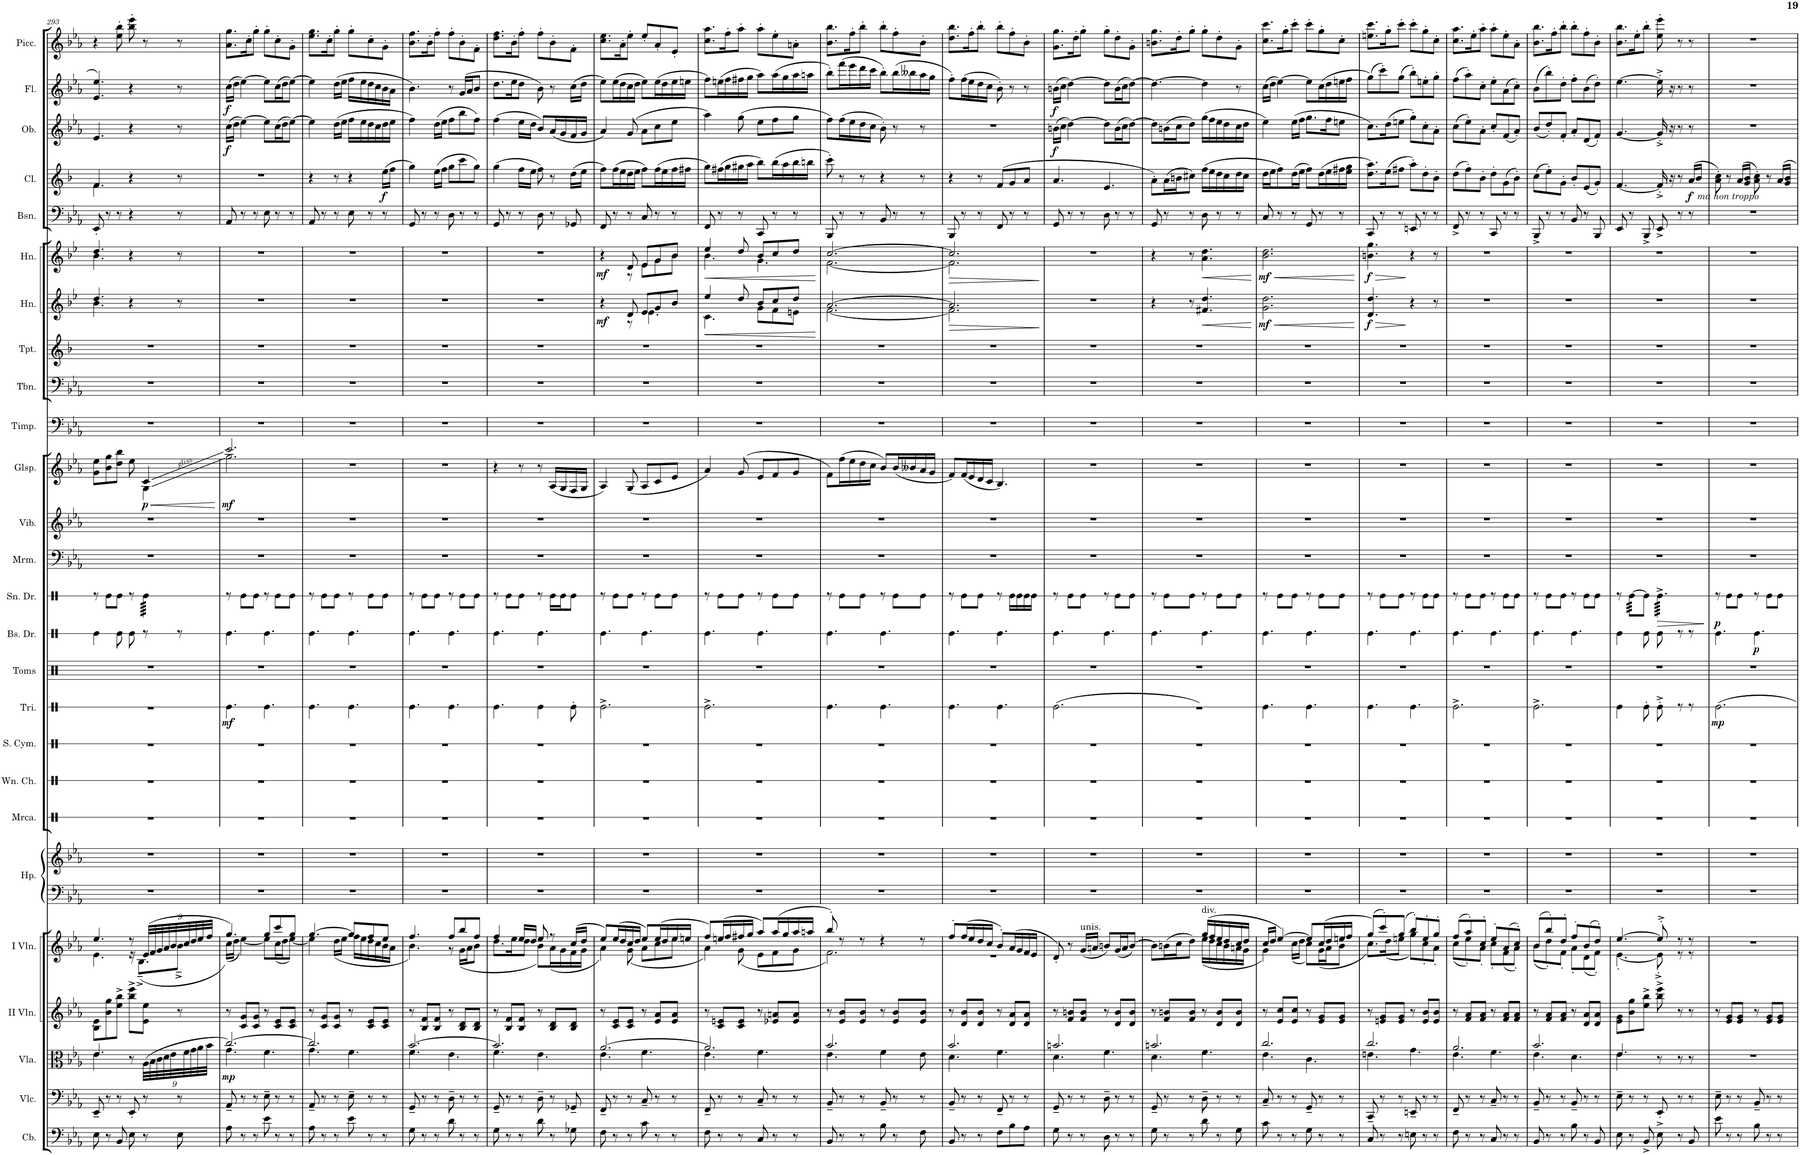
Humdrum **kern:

**kern	**kern	**kern	**dynam	**kern	**kern	**kern	**kern	**kern	**kern	**kern	**kern	**dynam	**kern	**kern	**dynam	**kern	**dynam	**kern	**kern	**kern	**dynam	**kern	**kern	**kern	**kern	**dynam	**kern	**dynam	**kern	**kern	**dynam	**kern	**dynam	**kern	**dynam	**kern
*part26	*part25	*part24	*part24	*part23	*part22	*part21	*part21	*part20	*part19	*part18	*part17	*part17	*part16	*part15	*part15	*part14	*part14	*part13	*part12	*part11	*part11	*part10	*part9	*part8	*part7	*part7	*part6	*part6	*part5	*part4	*part4	*part3	*part3	*part2	*part2	*part1
*staff27	*staff26	*staff25	*staff25	*staff24	*staff23	*staff22	*staff21	*staff20	*staff19	*staff18	*staff17	*staff17	*staff16	*staff15	*staff15	*staff14	*staff14	*staff13	*staff12	*staff11	*staff11	*staff10	*staff9	*staff8	*staff7	*staff7	*staff6	*staff6	*staff5	*staff4	*staff4	*staff3	*staff3	*staff2	*staff2	*staff1
*I"Contrabasses	*I"Violoncellos	*I"Violas	*	*I"Second Violins	*I"First Violins	*I"Harp	*	*I"Maracas	*I"Wind Chimes	*I"Suspended Cymbal	*I"Triangle	*	*I"Concert Toms	*I"Bass Drum	*	*I"Snare Drum	*	*I"Marimba	*I"Vibraphone	*I"Glockenspiel	*	*I"Timpani	*I"Trombone 1, 2	*I"Trumpet 1, 2	*I"Horn 3, 4	*	*I"Horn 1, 2	*	*I"Bassoon 1, 2	*I"Clarinet 1, 2	*	*I"Oboe 1, 2	*	*I"Flute 1, 2	*	*I"Piccolo 1, 2
*I'Cb.	*I'Vlc.	*I'Vla.	*	*	*	*I'Hp.	*	*I'Mrca.	*I'Wn. Ch.	*I'S. Cym.	*I'Tri.	*	*I'Toms	*I'Bs. Dr.	*	*I'Sn. Dr.	*	*I'Mrm.	*I'Vib.	*I'Glsp.	*	*I'Timp.	*I'Tbn.	*I'Tpt.	*I'Hn.	*	*I'Hn.	*	*I'Bsn.	*I'Cl.	*	*I'Ob.	*	*I'Fl.	*	*I'Picc.
!!LO:PB:g=z
*clefF4	*clefF4	*clefC3	*	*clefG2	*clefG2	*clefF4	*clefG2	*clefX	*clefX	*clefX	*clefX	*	*clefX	*clefX	*	*clefX	*	*clefF4	*clefG2	*clefG2	*	*clefF4	*clefF4	*clefG2	*clefG2	*	*clefG2	*	*clefF4	*clefG2	*	*clefG2	*	*clefG2	*	*clefG2
*Trd7c12	*	*	*	*	*	*	*	*	*	*	*	*	*	*	*	*	*	*	*	*Trd-14c-24	*	*	*	*Trd1c2	*Trd4c7	*	*Trd4c7	*	*	*Trd1c2	*	*	*	*	*	*Trd-7c-12
*k[b-e-a-]	*k[b-e-a-]	*k[b-e-a-]	*	*k[b-e-a-]	*k[b-e-a-]	*k[b-e-a-]	*k[b-e-a-]	*k[]	*k[]	*k[]	*k[]	*	*k[]	*k[]	*	*k[]	*	*k[b-e-a-]	*k[b-e-a-]	*k[b-e-a-]	*	*k[b-e-a-]	*k[b-e-a-]	*k[b-]	*k[b-e-]	*	*k[b-e-]	*	*k[b-e-a-]	*k[b-]	*	*k[b-e-a-]	*	*k[b-e-a-]	*	*k[b-e-a-]
*M6/8	*M6/8	*M6/8	*	*M6/8	*M6/8	*M6/8	*M6/8	*M6/8	*M6/8	*M6/8	*M6/8	*	*M6/8	*M6/8	*	*M6/8	*	*M6/8	*M6/8	*M6/8	*	*M6/8	*M6/8	*M6/8	*M6/8	*	*M6/8	*	*M6/8	*M6/8	*	*M6/8	*	*M6/8	*	*M6/8
=293	=293	=293	=293	=293	=293	=293	=293	=293	=293	=293	=293	=293	=293	=293	=293	=293	=293	=293	=293	=293	=293	=293	=293	=293	=293	=293	=293	=293	=293	=293	=293	=293	=293	=293	=293	=293
*	*	*^	*	*	*^	*	*	*	*	*	*	*	*	*	*	*	*	*	*	*^	*	*	*	*	*^	*	*^	*	*	*^	*	*	*	*	*	*
8E-\	8EE-~/	4.e-/	4.e-\	.	8B-\ 8e-\L	4.ee-/	4.e-\	2.r	2.r	2.r	2.r	2.r	2.r	.	2.r	4Re\	.	8r	.	2.r	2.r	8g\ 8ee-\L	2ryy	.	2.r	2.r	2.r	4.dd/	4.b-\	.	4.dd/	4.b-\	.	8EE-'/	4.f/	4.f\	.	4.e-/	.	4.e-/ 4.ee-/	.	4r
8r	8r	.	.	.	8b-\ 8gg\	.	.	.	.	.	.	.	.	.	.	.	.	8Re\L	.	.	.	8b-\ 8gg\	.	.	.	.	.	.	.	.	.	.	.	8r	.	.	.	.	.	.	.	.
8BB-/	8r	.	.	.	8ee-\^ 8bb-\^J	.	.	.	.	.	.	.	.	.	.	8Re\	.	8Re\J	.	.	.	8dd\ 8bb-\J	.	.	.	.	.	.	.	.	.	.	.	8r	.	.	.	.	.	.	.	8ee-\' 8bb-\'
8E-\	8EE-'/	8r	4.ryy	.	8bb-\^ 8eee-\^L	8r	16r	.	.	.	.	.	.	.	.	8Re\	.	8r	.	.	.	8ee-\	.	.	.	.	.	4r	4.ryy	.	4r	4.ryy	.	4r	4r	4.ryy	.	4r	.	4r	.	8bb-\' 8eee-\'
.	.	.	.	.	.	.	(8.B-~^\L	.	.	.	.	.	.	.	.	.	.	.	.	.	.	.	.	.	.	.	.	.	.	.	.	.	.	.	.	.	.	.	.	.	.	.
*	*	*Xbrackettup	*	*	*	*Xbrackettup	*	*	*	*	*	*	*	*	*	*	*	*	*	*	*	*	*	*	*	*	*	*	*	*	*	*	*	*	*	*	*	*	*	*	*	*
!	!	!	!	!	!	!	!	!	!	!	!	!	!	!	!	!	!	!	!	!	!	!	!	!LO:HP:b	!	!	!	!	!	!	!	!	!	!	!	!	!	!	!	!	!	!
!	!	!	!	!	!	!	!	!	!	!	!	!	!	!	!	!	!	!	!	!	!	!	!	!LO:DY:n=1:b	!	!	!	!	!	!	!	!	!	!	!	!	!	!	!	!	!	!
*	*	*	*	*	*	*	*	*	*	*	*	*	*	*	*	*	*	*tremolo	*	*	*	*	*	*	*	*	*	*	*	*	*	*	*	*	*	*	*	*	*	*	*	*
8r	8r	(36A-\LLL	.	.	8e-\ 8ee-\J	(36e-/LLL	.	.	.	.	.	.	.	.	.	8r	.	64Re\LLLL	.	.	.	4c/	4G\	< p	.	.	.	.	.	.	.	.	.	.	.	.	.	.	.	.	.	8r
.	.	.	.	.	.	.	.	.	.	.	.	.	.	.	.	.	.	64Re\	.	.	.	.	.	.	.	.	.	.	.	.	.	.	.	.	.	.	.	.	.	.	.	.
.	.	36B-\	.	.	.	36f/	.	.	.	.	.	.	.	.	.	.	.	.	.	.	.	.	.	.	.	.	.	.	.	.	.	.	.	.	.	.	.	.	.	.	.	.
.	.	.	.	.	.	.	.	.	.	.	.	.	.	.	.	.	.	64Re\	.	.	.	.	.	.	.	.	.	.	.	.	.	.	.	.	.	.	.	.	.	.	.	.
.	.	.	.	.	.	.	.	.	.	.	.	.	.	.	.	.	.	64Re\	.	.	.	.	.	.	.	.	.	.	.	.	.	.	.	.	.	.	.	.	.	.	.	.
.	.	36c\	.	.	.	36g/	.	.	.	.	.	.	.	.	.	.	.	.	.	.	.	.	.	.	.	.	.	.	.	.	.	.	.	.	.	.	.	.	.	.	.	.
.	.	.	.	.	.	.	.	.	.	.	.	.	.	.	.	.	.	64Re\	.	.	.	.	.	.	.	.	.	.	.	.	.	.	.	.	.	.	.	.	.	.	.	.
.	.	.	.	.	.	.	.	.	.	.	.	.	.	.	.	.	.	64Re\	.	.	.	.	.	.	.	.	.	.	.	.	.	.	.	.	.	.	.	.	.	.	.	.
.	.	36d\	.	.	.	36a-/	.	.	.	.	.	.	.	.	.	.	.	.	.	.	.	.	.	.	.	.	.	.	.	.	.	.	.	.	.	.	.	.	.	.	.	.
.	.	.	.	.	.	.	.	.	.	.	.	.	.	.	.	.	.	64Re\	.	.	.	.	.	.	.	.	.	.	.	.	.	.	.	.	.	.	.	.	.	.	.	.
.	.	.	.	.	.	.	.	.	.	.	.	.	.	.	.	.	.	64Re\	.	.	.	.	.	.	.	.	.	.	.	.	.	.	.	.	.	.	.	.	.	.	.	.
.	.	36e-\	.	.	.	36b-/	.	.	.	.	.	.	.	.	.	.	.	.	.	.	.	.	.	.	.	.	.	.	.	.	.	.	.	.	.	.	.	.	.	.	.	.
8E-\	8r	.	.	.	8r	.	8b-~^\J	.	.	.	.	.	.	.	.	8r	.	64Re\	.	.	.	.	.	.	.	.	.	8r	.	.	8r	.	.	8r	8r	.	.	8r	.	8r	.	8r
.	.	36f\	.	.	.	36cc/	.	.	.	.	.	.	.	.	.	.	.	.	.	.	.	.	.	.	.	.	.	.	.	.	.	.	.	.	.	.	.	.	.	.	.	.
.	.	.	.	.	.	.	.	.	.	.	.	.	.	.	.	.	.	64Re\	.	.	.	.	.	.	.	.	.	.	.	.	.	.	.	.	.	.	.	.	.	.	.	.
.	.	.	.	.	.	.	.	.	.	.	.	.	.	.	.	.	.	64Re\	.	.	.	.	.	.	.	.	.	.	.	.	.	.	.	.	.	.	.	.	.	.	.	.
.	.	36g\	.	.	.	36dd/	.	.	.	.	.	.	.	.	.	.	.	.	.	.	.	.	.	.	.	.	.	.	.	.	.	.	.	.	.	.	.	.	.	.	.	.
.	.	.	.	.	.	.	.	.	.	.	.	.	.	.	.	.	.	64Re\	.	.	.	.	.	.	.	.	.	.	.	.	.	.	.	.	.	.	.	.	.	.	.	.
.	.	.	.	.	.	.	.	.	.	.	.	.	.	.	.	.	.	64Re\	.	.	.	.	.	.	.	.	.	.	.	.	.	.	.	.	.	.	.	.	.	.	.	.
.	.	36a-\	.	.	.	36ee-/	.	.	.	.	.	.	.	.	.	.	.	.	.	.	.	.	.	.	.	.	.	.	.	.	.	.	.	.	.	.	.	.	.	.	.	.
.	.	.	.	.	.	.	.	.	.	.	.	.	.	.	.	.	.	64Re\	.	.	.	.	.	.	.	.	.	.	.	.	.	.	.	.	.	.	.	.	.	.	.	.
.	.	.	.	.	.	.	.	.	.	.	.	.	.	.	.	.	.	64Re\	.	.	.	.	.	.	.	.	.	.	.	.	.	.	.	.	.	.	.	.	.	.	.	.
.	.	36b-\JJJ	.	.	.	36ff/JJJ	.	.	.	.	.	.	.	.	.	.	.	.	.	.	.	.	.	.	.	.	.	.	.	.	.	.	.	.	.	.	.	.	.	.	.	.
.	.	.	.	.	.	.	.	.	.	.	.	.	.	.	.	.	.	64Re\JJJJ	.	.	.	.	.	.	.	.	.	.	.	.	.	.	.	.	.	.	.	.	.	.	.	.
*	*	*	*	*	*	*	*	*	*	*	*	*	*	*	*	*	*	*Xtremolo	*	*	*	*	*	*	*	*	*	*	*	*	*	*	*	*	*	*	*	*	*	*	*	*
*	*	*	*	*	*	*	*	*	*	*	*	*	*	*	*	*	*	*	*	*	*	*	*	*	*	*	*	*v	*v	*	*	*	*	*	*v	*v	*	*	*	*	*	*
*	*	*v	*v	*	*	*v	*v	*	*	*	*	*	*	*	*	*	*	*	*	*	*	*v	*v	*	*	*	*	*	*	*v	*v	*	*	*	*	*	*	*	*	*
.	.	.	.	.	.	.	.	.	.	.	.	.	.	.	.	.	.	.	.	.	[	.	.	.	.	.	.	.	.	.	.	.	.	.	.	.
=294	=294	=294	=294	=294	=294	=294	=294	=294	=294	=294	=294	=294	=294	=294	=294	=294	=294	=294	=294	=294	=294	=294	=294	=294	=294	=294	=294	=294	=294	=294	=294	=294	=294	=294	=294	=294
*	*	*^	*	*	*^	*	*	*	*	*	*	*	*	*	*	*	*	*	*	*^	*	*	*	*	*	*	*	*	*	*	*	*	*	*	*	*
!	!	!	!	!LO:DY:b	!	!	!	!	!	!	!	!	!	!LO:DY:b	!	!	!	!	!	!	!	!	!	!LO:DY:b	!	!	!	!	!	!	!	!	!	!	!	!LO:DY:b	!	!LO:DY:b	!
8A-\	8AA-~/	[2.cc/)	4.g\	mp	8r	4.gg/)	(16cc\LL)	2.r	2.r	2.r	2.r	2.r	4.Re\	mf	2.r	4.Re\	.	8r	.	2.r	2.r	2.ccc/	2.gg\	mf	2.r	2.r	2.r	2.r	.	2.r	.	8AA-/	2.r	.	(16cc\LL	f	(16cc\LL	f	8.a-\ 8.gg\L
.	.	.	.	.	.	.	16dd\JJ	.	.	.	.	.	.	.	.	.	.	.	.	.	.	.	.	.	.	.	.	.	.	.	.	.	.	.	16dd\JJ	.	16dd\JJ	.	.
8r	8r	.	.	.	8c/ 8g/L	.	[4ee-\)	.	.	.	.	.	.	.	.	.	.	8Re\L	.	.	.	.	.	.	.	.	.	.	.	.	.	8r	.	.	[4ee-\)	.	[4ee-\)	.	.
.	.	.	.	.	.	.	.	.	.	.	.	.	.	.	.	.	.	.	.	.	.	.	.	.	.	.	.	.	.	.	.	.	.	.	.	.	.	.	16cc'\K
8r	8r	.	.	.	8c/ 8g/J	.	.	.	.	.	.	.	.	.	.	.	.	8Re\J	.	.	.	.	.	.	.	.	.	.	.	.	.	8r	.	.	.	.	.	.	8gg'\J
8e-\	8E-~\	.	4.f\	.	8r	8gg/L	8ee-\L]	.	.	.	.	.	4.Re\	.	.	4.Re\	.	8r	.	.	.	.	.	.	.	.	.	.	.	.	.	8E-\	.	.	8ee-\L]	.	8ee-\L]	.	8gg'\L
8r	8r	.	.	.	8c/ 8e-/L	8ccc/	(16cc\L	.	.	.	.	.	.	.	.	.	.	8Re\L	.	.	.	.	.	.	.	.	.	.	.	.	.	8r	.	.	(16cc\L	.	(16cc\L	.	8cc'\
.	.	.	.	.	.	.	16dd\J	.	.	.	.	.	.	.	.	.	.	.	.	.	.	.	.	.	.	.	.	.	.	.	.	.	.	.	16dd\J	.	16dd\J	.	.
8r	8r	.	.	.	8c/ 8e-/J	8gg/J	[8ee-\J)	.	.	.	.	.	.	.	.	.	.	8Re\J	.	.	.	.	.	.	.	.	.	.	.	.	.	8r	.	.	[8ee-\J)	.	[8ee-\J)	.	8g'\J
*	*	*	*	*	*	*	*	*	*	*	*	*	*	*	*	*	*	*	*	*	*	*v	*v	*	*	*	*	*	*	*	*	*	*	*	*	*	*	*	*
=295	=295	=295	=295	=295	=295	=295	=295	=295	=295	=295	=295	=295	=295	=295	=295	=295	=295	=295	=295	=295	=295	=295	=295	=295	=295	=295	=295	=295	=295	=295	=295	=295	=295	=295	=295	=295	=295	=295
8A-\	8AA-~/	2.cc/]	4.g\	.	8r	[4.gg/	4ee-\]	2.r	2.r	2.r	2.r	2.r	4.Re\	.	2.r	4.Re\	.	8r	.	2.r	2.r	2.r	.	2.r	2.r	2.r	2.r	.	2.r	.	8AA-/	4r	.	4ee-\]	.	4ee-\]	.	8.ee-\ 8.gg\L
8r	8r	.	.	.	8c/ 8g/L	.	.	.	.	.	.	.	.	.	.	.	.	8Re\L	.	.	.	.	.	.	.	.	.	.	.	.	8r	.	.	.	.	.	.	.
.	.	.	.	.	.	.	.	.	.	.	.	.	.	.	.	.	.	.	.	.	.	.	.	.	.	.	.	.	.	.	.	.	.	.	.	.	.	16cc'\K
8r	8r	.	.	.	8c/ 8g/J	.	(16dd\LL	.	.	.	.	.	.	.	.	.	.	8Re\J	.	.	.	.	.	.	.	.	.	.	.	.	8r	8r	.	(16dd\LL	.	(16dd\LL	.	8gg'\J
.	.	.	.	.	.	.	16ee-\JJ	.	.	.	.	.	.	.	.	.	.	.	.	.	.	.	.	.	.	.	.	.	.	.	.	.	.	16ee-\JJ	.	16ee-\JJ	.	.
8e-\	8E-~\	.	4.f\	.	8r	8gg/L]	16ff\LL	.	.	.	.	.	4.Re\	.	.	4.Re\	.	8r	.	.	.	.	.	.	.	.	.	.	.	.	8E-\	4r	.	16ff\LL	.	16ff\LL	.	8gg'\L
.	.	.	.	.	.	.	16ee-\	.	.	.	.	.	.	.	.	.	.	.	.	.	.	.	.	.	.	.	.	.	.	.	.	.	.	16ee-\	.	16ee-\	.	.
8r	8r	.	.	.	8c/ 8e-/L	8ff/	16dd\	.	.	.	.	.	.	.	.	.	.	8Re\L	.	.	.	.	.	.	.	.	.	.	.	.	8r	.	.	16dd\	.	16dd\	.	8cc'\
.	.	.	.	.	.	.	16cc\	.	.	.	.	.	.	.	.	.	.	.	.	.	.	.	.	.	.	.	.	.	.	.	.	.	.	16cc\	.	16cc\	.	.
!	!	!	!	!	!	!	!	!	!	!	!	!	!	!	!	!	!	!	!	!	!	!	!	!	!	!	!	!	!	!	!	!	!LO:DY:b	!	!	!	!	!
8r	8r	.	.	.	8c/ 8e-/J	8ee-/J	16b-\	.	.	.	.	.	.	.	.	.	.	8Re\J	.	.	.	.	.	.	.	.	.	.	.	.	8r	(16ee\LL	f	16dd\	.	16b-\	.	8g'\J
.	.	.	.	.	.	.	16a-\JJ	.	.	.	.	.	.	.	.	.	.	.	.	.	.	.	.	.	.	.	.	.	.	.	.	16ff\JJ	.	16ee-\JJ	.	16a-\JJ	.	.
=296	=296	=296	=296	=296	=296	=296	=296	=296	=296	=296	=296	=296	=296	=296	=296	=296	=296	=296	=296	=296	=296	=296	=296	=296	=296	=296	=296	=296	=296	=296	=296	=296	=296	=296	=296	=296	=296	=296
8G\	8GG~/	[2.b-/	4.f\	.	8r	4.ff/	4.b-\)	2.r	2.r	2.r	2.r	2.r	4.Re\	.	2.r	4.Re\	.	8r	.	2.r	2.r	2.r	.	2.r	2.r	2.r	2.r	.	2.r	.	8GG/	4gg\)	.	4ff\)	.	4.b-\)	.	8.b-\ 8.ff\L
8r	8r	.	.	.	8B-/ 8f/L	.	.	.	.	.	.	.	.	.	.	.	.	8Re\L	.	.	.	.	.	.	.	.	.	.	.	.	8r	.	.	.	.	.	.	.
.	.	.	.	.	.	.	.	.	.	.	.	.	.	.	.	.	.	.	.	.	.	.	.	.	.	.	.	.	.	.	.	.	.	.	.	.	.	16b-'\K
8r	8r	.	.	.	8B-/ 8f/J	.	.	.	.	.	.	.	.	.	.	.	.	8Re\J	.	.	.	.	.	.	.	.	.	.	.	.	8r	(16ee\LL	.	(16dd\LL	.	.	.	8ff'\J
.	.	.	.	.	.	.	.	.	.	.	.	.	.	.	.	.	.	.	.	.	.	.	.	.	.	.	.	.	.	.	.	16ff\JJ	.	16ee-\JJ	.	.	.	.
8d\	8D~\	.	4.e-\	.	8r	8ff/L	8r	.	.	.	.	.	4.Re\	.	.	4.Re\	.	8r	.	.	.	.	.	.	.	.	.	.	.	.	8D\	8gg\L	.	8ff\L	.	8r	.	8ff'\L
8r	8r	.	.	.	8B-/ 8d/L	8bb-/	(16g\LL	.	.	.	.	.	.	.	.	.	.	8Re\L	.	.	.	.	.	.	.	.	.	.	.	.	8r	8ccc\	.	8bb-\	.	(16g/LL	.	8b-'\
.	.	.	.	.	.	.	16a-\J	.	.	.	.	.	.	.	.	.	.	.	.	.	.	.	.	.	.	.	.	.	.	.	.	.	.	.	.	16a-/J	.	.
8r	8r	.	.	.	8B-/ 8d/J	8ff/J	8b-\J	.	.	.	.	.	.	.	.	.	.	8Re\J	.	.	.	.	.	.	.	.	.	.	.	.	8r	8gg\J)	.	8ff\J)	.	8b-/J	.	8f'\J
=297	=297	=297	=297	=297	=297	=297	=297	=297	=297	=297	=297	=297	=297	=297	=297	=297	=297	=297	=297	=297	=297	=297	=297	=297	=297	=297	=297	=297	=297	=297	=297	=297	=297	=297	=297	=297	=297	=297
8G\	8GG~/	2.b-/]	4.f\	.	8r	4ff/	8.dd\L	2.r	2.r	2.r	2.r	2.r	4.Re\	.	2.r	4.Re\	.	8r	.	2.r	2.r	4r	.	2.r	2.r	2.r	2.r	.	2.r	.	8GG/	(4gg\	.	(4ff\	.	8.dd\L	.	8.dd\ 8.ff\L
8r	8r	.	.	.	8B-/ 8f/L	.	.	.	.	.	.	.	.	.	.	.	.	8Re\L	.	.	.	.	.	.	.	.	.	.	.	.	8r	.	.	.	.	.	.	.
.	.	.	.	.	.	.	16ee-\K	.	.	.	.	.	.	.	.	.	.	.	.	.	.	.	.	.	.	.	.	.	.	.	.	.	.	.	.	16ee-\K	.	16b-'\K
8r	8r	.	.	.	8B-/ 8f/J	16ee-/LL	8dd\J	.	.	.	.	.	.	.	.	.	.	8Re\J	.	.	.	8r	.	.	.	.	.	.	.	.	8r	16ff\LL	.	16ee-\LL	.	8dd\J	.	8ff'\J
.	.	.	.	.	.	16dd/JJ	.	.	.	.	.	.	.	.	.	.	.	.	.	.	.	.	.	.	.	.	.	.	.	.	.	16ee\JJ	.	16dd\JJ	.	.	.	.
8d\	8D~\	.	4.e-\	.	8r	8ee-/	8b-\L)	.	.	.	.	.	4Re\	.	.	4.Re\	.	8r	.	.	.	8r	.	.	.	.	.	.	.	.	8D\	8ff\)	.	8b-/L)	.	8b-\)	.	8ff'\L
8r	8r	.	.	.	8B-/ 8d/L	8r	(16a-\L	.	.	.	.	.	.	.	.	.	.	16Re\LL	.	.	.	(16A-/LL	.	.	.	.	.	.	.	.	8r	8r	.	(16a-/L	.	8r	.	8b-'\
.	.	.	.	.	.	.	16g\	.	.	.	.	.	.	.	.	.	.	16Re\J	.	.	.	16G/	.	.	.	.	.	.	.	.	.	.	.	16g/	.	.	.	.
8G-X\	8GG-X~/	.	.	.	8B-/ 8d/J	(16cc/LL	16f\	.	.	.	.	.	8Re'\	.	.	.	.	8Re\J	.	.	.	16F/	.	.	.	.	.	.	.	.	8GG-X/	(16dd\LL	.	16f/	.	(16cc\LL	.	8f'\J
.	.	.	.	.	.	16dd/JJ	16g\JJ	.	.	.	.	.	.	.	.	.	.	.	.	.	.	16G/JJ	.	.	.	.	.	.	.	.	.	16ee\JJ	.	16g/JJ	.	16dd\JJ	.	.
=298	=298	=298	=298	=298	=298	=298	=298	=298	=298	=298	=298	=298	=298	=298	=298	=298	=298	=298	=298	=298	=298	=298	=298	=298	=298	=298	=298	=298	=298	=298	=298	=298	=298	=298	=298	=298	=298	=298
*	*	*	*	*	*	*	*	*	*	*	*	*	*	*	*	*	*	*	*	*	*	*	*	*	*	*	*^	*	*^	*	*	*	*	*	*	*	*	*
!	!	!	!	!	!	!	!	!	!	!	!	!	!	!	!	!	!	!	!	!	!	!	!	!	!	!	!	!	!LO:DY:b	!	!	!LO:DY:b	!	!	!	!	!	!	!	!
8F\	8FF~/	[2.a-/	4.e-\	.	8r	8ee-/L)	4a-\)	2.r	2.r	2.r	2.r	2.r	2.Re^\	.	2.r	4.Re\	.	8r	.	2.r	2.r	4A-/)	.	2.r	2.r	2.r	4r	4ryy	mf	4r	4ryy	mf	8FF/	8ff\L)	.	4a-/)	.	8ee-\L)	.	8.cc\ 8.ee-\L
8r	8r	.	.	.	8c/ 8e-/L	(16ee-/L	.	.	.	.	.	.	.	.	.	.	.	8Re\L	.	.	.	.	.	.	.	.	.	.	.	.	.	.	8r	(16ff\L	.	.	.	(16ee-\L	.	.
.	.	.	.	.	.	16dd/	.	.	.	.	.	.	.	.	.	.	.	.	.	.	.	.	.	.	.	.	.	.	.	.	.	.	.	16ee\	.	.	.	16dd\	.	16a-'\K
8r	8r	.	.	.	8c/ 8e-/J	16cc/	(8g\	.	.	.	.	.	.	.	.	.	.	8Re\J	.	.	.	(8G/	.	.	.	.	8d/	8r	.	8d/	8r	.	8r	16dd\	.	(8g/	.	16cc\	.	8ee-'\J
.	.	.	.	.	.	16dd/JJ	.	.	.	.	.	.	.	.	.	.	.	.	.	.	.	.	.	.	.	.	.	.	.	.	.	.	.	16ee\JJ	.	.	.	16dd\JJ	.	.
8c\	8C~/	.	4.f\	.	8r	8ee-/L)	8a-\L	.	.	.	.	.	.	.	.	4.Re\	.	8r	.	.	.	8A-/L	.	.	.	.	8e-/L	4.e-\	.	8e-/L	8e-\L	.	8C/	8ff\L)	.	8a-\L	.	8ee-\L)	.	8ee-'/L
8r	8r	.	.	.	8e-/ 8a-/L	(16ee-/L	8cc\	.	.	.	.	.	.	.	.	.	.	8Re\L	.	.	.	8c/	.	.	.	.	8g/	.	.	8g/	8g\	.	8r	(16ff\L	.	8cc\	.	(16ee-\L	.	8a-'/
.	.	.	.	.	.	16dd/	.	.	.	.	.	.	.	.	.	.	.	.	.	.	.	.	.	.	.	.	.	.	.	.	.	.	.	16ee\	.	.	.	16dd\	.	.
8r	8r	.	.	.	8e-/ 8a-/J	16ee-/	8ee-\J	.	.	.	.	.	.	.	.	.	.	8Re\J	.	.	.	8e-/J	.	.	.	.	8b-/J	.	.	8b-/J	8b-\J	.	8r	16ff\	.	8ee-\J	.	16ee-\	.	8e-'/J
.	.	.	.	.	.	16een/JJ	.	.	.	.	.	.	.	.	.	.	.	.	.	.	.	.	.	.	.	.	.	.	.	.	.	.	.	16ff#X\JJ	.	.	.	16een\JJ	.	.
=299	=299	=299	=299	=299	=299	=299	=299	=299	=299	=299	=299	=299	=299	=299	=299	=299	=299	=299	=299	=299	=299	=299	=299	=299	=299	=299	=299	=299	=299	=299	=299	=299	=299	=299	=299	=299	=299	=299	=299	=299
!	!	!	!	!	!	!	!	!	!	!	!	!	!	!	!	!	!	!	!	!	!	!	!	!	!	!	!	!	!LO:HP:b	!	!	!LO:HP:b	!	!	!	!	!	!	!	!
8F\	8FF~/	2.a-/]	4.e-\	.	8r	8ff/L)	4a-\)	2.r	2.r	2.r	2.r	2.r	2.Re^\	.	2.r	4.Re\	.	8r	.	2.r	2.r	4a-/)	.	2.r	2.r	2.r	4ee-/	4.c\	<	4ee-/	4.b-\	<	8FF/	8gg\L)	.	4aa-\)	.	8ff\L)	.	8.cc\ 8.aa-\L
8r	8r	.	.	.	8c/ 8en/L	(16een/L	.	.	.	.	.	.	.	.	.	.	.	8Re\L	.	.	.	.	.	.	.	.	.	.	.	.	.	.	8r	(16ff#X\L	.	.	.	(16een\L	.	.
.	.	.	.	.	.	16ff/	.	.	.	.	.	.	.	.	.	.	.	.	.	.	.	.	.	.	.	.	.	.	.	.	.	.	.	16gg\	.	.	.	16ff\	.	16ff'\K
8r	8r	.	.	.	8c/ 8e/J	16ff#X/	(8g\	.	.	.	.	.	.	.	.	.	.	8Re\J	.	.	.	(8g/	.	.	.	.	8dd/	.	.	8dd/	.	.	8r	16gg#X\	.	(8gg\	.	16ff#X\	.	8aa-'\J
.	.	.	.	.	.	16gg/JJ	.	.	.	.	.	.	.	.	.	.	.	.	.	.	.	.	.	.	.	.	.	.	.	.	.	.	.	16aa\JJ	.	.	.	16gg\JJ	.	.
8C/	8C~/	.	4.f\	.	8r	8aa-/L)	8e-\L	.	.	.	.	.	.	.	.	4.Re\	.	8r	.	.	.	8e-/L	.	.	.	.	8b-/L	8g\L	.	8b-/L	4.g\	.	8CC/	8bb-\L)	.	8ee-\L	.	8aa-\L)	.	8aa-'\L
8r	8r	.	.	.	8e-X/ 8an/L	(16aa-/L	8f\	.	.	.	.	.	.	.	.	.	.	8Re\L	.	.	.	8f/	.	.	.	.	8cc/	8f\	.	8cc/	.	.	8r	(16bb-\L	.	8ff\	.	(16aa-\L	.	8ee-'\
.	.	.	.	.	.	16gg/	.	.	.	.	.	.	.	.	.	.	.	.	.	.	.	.	.	.	.	.	.	.	.	.	.	.	.	16aa\	.	.	.	16gg\	.	.
8r	8r	.	.	.	8e-/ 8a/J	16aa-/	8g\J	.	.	.	.	.	.	.	.	.	.	8Re\J	.	.	.	8g/J	.	.	.	.	8dd/J	8en\J	.	8dd/J	.	.	8r	16bb-\	.	8gg\J	.	16aa-\	.	8an'\J
.	.	.	.	.	.	16aan/JJ	.	.	.	.	.	.	.	.	.	.	.	.	.	.	.	.	.	.	.	.	.	.	.	.	.	.	.	16bbn\JJ	.	.	.	16aan\JJ	.	.
*	*	*	*	*	*	*	*	*	*	*	*	*	*	*	*	*	*	*	*	*	*	*	*	*	*	*	*v	*v	*	*	*	*	*	*	*	*	*	*	*	*
*	*	*v	*v	*	*	*v	*v	*	*	*	*	*	*	*	*	*	*	*	*	*	*	*	*	*	*	*	*	*	*v	*v	*	*	*	*	*	*	*	*	*
.	.	.	.	.	.	.	.	.	.	.	.	.	.	.	.	.	.	.	.	.	.	.	.	.	.	[	.	[	.	.	.	.	.	.	.	.
=300	=300	=300	=300	=300	=300	=300	=300	=300	=300	=300	=300	=300	=300	=300	=300	=300	=300	=300	=300	=300	=300	=300	=300	=300	=300	=300	=300	=300	=300	=300	=300	=300	=300	=300	=300	=300
*	*	*^	*	*	*^	*	*	*	*	*	*	*	*	*	*	*	*	*	*	*	*	*	*	*	*^	*	*^	*	*	*	*	*	*	*	*	*
8BB-/	8BB-~/	2.b-/	4.e-\	.	8r	8bb-'/)	2.f\)	2.r	2.r	2.r	2.r	2.r	4.Re\	.	2.r	4.Re\	.	8r	.	2.r	2.r	8f\L)	.	2.r	2.r	2.r	[2.a/	[2.f\	.	[2.cc/	[2.f\	.	8BBB-/	8ccc'\)	.	8ff\L)	.	8bb-'\L)	.	8.b-\ 8.bb-\L
8r	8r	.	.	.	8e-/ 8b-/L	8r	.	.	.	.	.	.	.	.	.	.	.	8Re\L	.	.	.	(16ff\L	.	.	.	.	.	.	.	.	.	.	8r	8r	.	(16ff\L	.	(16fff\L	.	.
.	.	.	.	.	.	.	.	.	.	.	.	.	.	.	.	.	.	.	.	.	.	16ee-\	.	.	.	.	.	.	.	.	.	.	.	.	.	16ee-\	.	16eee-\	.	16ff'\K
8r	8r	.	.	.	8e-/ 8b-/J	8r	.	.	.	.	.	.	.	.	.	.	.	8Re\J	.	.	.	16dd\	.	.	.	.	.	.	.	.	.	.	8r	8r	.	16dd\	.	16ddd\	.	8bb-'\J
.	.	.	.	.	.	.	.	.	.	.	.	.	.	.	.	.	.	.	.	.	.	16cc\JJ	.	.	.	.	.	.	.	.	.	.	.	.	.	16cc\JJ	.	16ccc\JJ	.	.
8B-\	8BB-~/	.	4f\	.	8r	4r	.	.	.	.	.	.	4.Re\	.	.	4.Re\	.	8r	.	.	.	8b-/L)	.	.	.	.	.	.	.	.	.	.	8BB-/	4r	.	8b-'\)	.	8bb-'\L)	.	8bb-'\L
8r	8r	.	.	.	8e-/ 8b-/L	.	.	.	.	.	.	.	.	.	.	.	.	8Re\L	.	.	.	(16b-/L	.	.	.	.	.	.	.	.	.	.	8r	.	.	8r	.	(16bb-\L	.	8ff'\
.	.	.	.	.	.	.	.	.	.	.	.	.	.	.	.	.	.	.	.	.	.	16b--X/	.	.	.	.	.	.	.	.	.	.	.	.	.	.	.	16bb--X\	.	.
8F\	8r	.	8e-\	.	8e-/ 8b-/J	8r	.	.	.	.	.	.	.	.	.	.	.	8Re\J	.	.	.	16a-/	.	.	.	.	.	.	.	.	.	.	8r	8r	.	8r	.	16aa-\	.	8b-'\J
.	.	.	.	.	.	.	.	.	.	.	.	.	.	.	.	.	.	.	.	.	.	16g/JJ	.	.	.	.	.	.	.	.	.	.	.	.	.	.	.	16gg\JJ	.	.
=301	=301	=301	=301	=301	=301	=301	=301	=301	=301	=301	=301	=301	=301	=301	=301	=301	=301	=301	=301	=301	=301	=301	=301	=301	=301	=301	=301	=301	=301	=301	=301	=301	=301	=301	=301	=301	=301	=301	=301	=301
!	!	!	!	!	!	!	!	!	!	!	!	!	!	!	!	!	!	!	!	!	!	!	!	!	!	!	!	!	!LO:HP:b	!	!	!LO:HP:b	!	!	!	!	!	!	!	!
8BB-/	8BB-~/	2.b-/	4.d\	.	8r	8ff'/L	2.r	2.r	2.r	2.r	2.r	2.r	4.Re\	.	2.r	4.Re\	.	8r	.	2.r	2.r	8f/L)	.	2.r	2.r	2.r	2.a/]	2.f\]	>	2.cc/]	2.f\]	>	8BBB-/	4r	.	2.r	.	8ff'\L)	.	8.dd\ 8.bb-\L
8r	8r	.	.	.	8d/ 8b-/L	(16ff/L	.	.	.	.	.	.	.	.	.	.	.	8Re\L	.	.	.	(16f/L	.	.	.	.	.	.	.	.	.	.	8r	.	.	.	.	(16ff\L	.	.
.	.	.	.	.	.	16ee-/	.	.	.	.	.	.	.	.	.	.	.	.	.	.	.	16e-/	.	.	.	.	.	.	.	.	.	.	.	.	.	.	.	16ee-\	.	16ff'\K
8r	8r	.	.	.	8d/ 8b-/J	16dd/	.	.	.	.	.	.	.	.	.	.	.	8Re\J	.	.	.	16d/	.	.	.	.	.	.	.	.	.	.	8r	8r	.	.	.	16dd\	.	8bb-'\J
.	.	.	.	.	.	16cc/JJ	.	.	.	.	.	.	.	.	.	.	.	.	.	.	.	16c/JJ	.	.	.	.	.	.	.	.	.	.	.	.	.	.	.	16cc\JJ	.	.
8F\L	8FF~/	.	4.f\	.	8r	8b-'/L)	.	.	.	.	.	.	4.Re\	.	.	4.Re\	.	8r	.	.	.	4.B-/)	.	.	.	.	.	.	.	.	.	.	8FF/	(8f/L	.	.	.	8b-'\)	.	8bb-'\L
8B-\	8r	.	.	.	8d/ 8a-/L	(16a-/L	.	.	.	.	.	.	.	.	.	.	.	16Re\LL	.	.	.	.	.	.	.	.	.	.	.	.	.	.	8r	8g/	.	.	.	8r	.	8ff'\
.	.	.	.	.	.	16g/	.	.	.	.	.	.	.	.	.	.	.	16Re\	.	.	.	.	.	.	.	.	.	.	.	.	.	.	.	.	.	.	.	.	.	.
8A-\J	8r	.	.	.	8d/ 8a-/J	16f/	.	.	.	.	.	.	.	.	.	.	.	16Re\	.	.	.	.	.	.	.	.	.	.	.	.	.	.	8r	8a/J	.	.	.	8r	.	8b-'\J
.	.	.	.	.	.	16e-/JJ	.	.	.	.	.	.	.	.	.	.	.	16Re\JJ	.	.	.	.	.	.	.	.	.	.	.	.	.	.	.	.	.	.	.	.	.	.
*	*	*	*	*	*	*	*	*	*	*	*	*	*	*	*	*	*	*	*	*	*	*	*	*	*	*	*v	*v	*	*	*	*	*	*	*	*	*	*	*	*
*	*	*v	*v	*	*	*v	*v	*	*	*	*	*	*	*	*	*	*	*	*	*	*	*	*	*	*	*	*	*	*v	*v	*	*	*	*	*	*	*	*	*
.	.	.	.	.	.	.	.	.	.	.	.	.	.	.	.	.	.	.	.	.	.	.	.	.	.	]	.	]	.	.	.	.	.	.	.	.
=302	=302	=302	=302	=302	=302	=302	=302	=302	=302	=302	=302	=302	=302	=302	=302	=302	=302	=302	=302	=302	=302	=302	=302	=302	=302	=302	=302	=302	=302	=302	=302	=302	=302	=302	=302	=302
*	*	*^	*	*	*	*	*	*	*	*	*	*	*	*	*	*	*	*	*	*	*	*	*	*	*	*	*	*	*	*	*	*	*	*	*	*
!	!	!	!	!	!	!	!	!	!	!	!	!	!	!	!	!	!	!	!	!	!	!	!	!	!	!	!	!	!	!	!	!	!	!LO:DY:b	!	!LO:DY:b	!
8G\	8GG~/	2.bn/	4.d\	.	8r	8d'/)	2.r	2.r	2.r	2.r	2.r	(2.Re\	.	2.r	4.Re\	.	8r	.	2.r	2.r	2.r	.	2.r	2.r	2.r	2.r	.	2.r	.	8GG/	4.a/	.	(16bn\LL	f	(16bn\LL	f	8.g\ 8.gg\L
.	.	.	.	.	.	.	.	.	.	.	.	.	.	.	.	.	.	.	.	.	.	.	.	.	.	.	.	.	.	.	.	.	16cc\JJ	.	16cc\JJ	.	.
8r	8r	.	.	.	8f/ 8bn/L	8r	.	.	.	.	.	.	.	.	.	.	8Re\L	.	.	.	.	.	.	.	.	.	.	.	.	8r	.	.	[4dd\)	.	[4dd\)	.	.
.	.	.	.	.	.	.	.	.	.	.	.	.	.	.	.	.	.	.	.	.	.	.	.	.	.	.	.	.	.	.	.	.	.	.	.	.	16dd'\K
!	!	!	!	!	!	!LO:TX:a:t=unis.	!	!	!	!	!	!	!	!	!	!	!	!	!	!	!	!	!	!	!	!	!	!	!	!	!	!	!	!	!	!	!
8r	8r	.	.	.	8f/ 8b/J	(16g/LL	.	.	.	.	.	.	.	.	.	.	8Re\J	.	.	.	.	.	.	.	.	.	.	.	.	8r	.	.	.	.	.	.	8gg'\J
.	.	.	.	.	.	16an/JJ	.	.	.	.	.	.	.	.	.	.	.	.	.	.	.	.	.	.	.	.	.	.	.	.	.	.	.	.	.	.	.
8D\	8D~\	.	4.f\	.	8r	8bn/L)	.	.	.	.	.	.	.	.	4.Re\	.	8r	.	.	.	.	.	.	.	.	.	.	.	.	8D\	4.e/	.	8dd\L]	.	8dd\L]	.	8gg'\L
8r	8r	.	.	.	8d/ 8b/L	(16g/L	.	.	.	.	.	.	.	.	.	.	8Re\L	.	.	.	.	.	.	.	.	.	.	.	.	8r	.	.	(16b\L	.	(16b\L	.	8dd'\
.	.	.	.	.	.	16a/J	.	.	.	.	.	.	.	.	.	.	.	.	.	.	.	.	.	.	.	.	.	.	.	.	.	.	16cc\J	.	16cc\J	.	.
8r	8r	.	.	.	8d/ 8b/J	[8b/J)	.	.	.	.	.	.	.	.	.	.	8Re\J	.	.	.	.	.	.	.	.	.	.	.	.	8r	.	.	[8dd\J)	.	[8dd\J)	.	8g'\J
=303	=303	=303	=303	=303	=303	=303	=303	=303	=303	=303	=303	=303	=303	=303	=303	=303	=303	=303	=303	=303	=303	=303	=303	=303	=303	=303	=303	=303	=303	=303	=303	=303	=303	=303	=303	=303	=303
*	*	*	*	*	*	*^	*	*	*	*	*	*	*	*	*	*	*	*	*	*	*	*	*	*	*	*	*	*	*	*	*	*	*	*	*	*	*
8G\	8GG~/	2.bn/	4.d\	.	8r	8b\L]	4.ryy	2.r	2.r	2.r	2.r	2.r	2.r)	.	2.r	4.Re\	.	8r	.	2.r	2.r	2.r	.	2.r	2.r	2.r	4r	.	4r	.	8GG/	8a'\L)	.	8dd\L]	.	4.dd\_	.	8.bn\ 8.gg\L
8r	8r	.	.	.	8f/ 8bn/L	(16bn\L	.	.	.	.	.	.	.	.	.	.	.	8Re\L	.	.	.	.	.	.	.	.	.	.	.	.	8r	(16a\L	.	(16bn\L	.	.	.	.
.	.	.	.	.	.	16cc\J	.	.	.	.	.	.	.	.	.	.	.	.	.	.	.	.	.	.	.	.	.	.	.	.	.	16bn\J	.	16cc\J	.	.	.	16dd'\K
8r	8r	.	.	.	8f/ 8b/J	8dd\J)	.	.	.	.	.	.	.	.	.	.	.	8Re\J	.	.	.	.	.	.	.	.	8r	.	8r	.	8r	8cc#X\J)	.	8dd\J)	.	.	.	8gg'\J
!	!	!	!	!	!	!LO:TX:a:t=div.	!	!	!	!	!	!	!	!	!	!	!	!	!	!	!	!	!	!	!	!	!	!	!	!	!	!	!	!	!	!	!	!
!	!	!	!	!	!	!	!	!	!	!	!	!	!	!	!	!	!	!	!	!	!	!	!	!	!	!	!	!LO:HP:b	!	!LO:HP:b	!	!	!	!	!	!	!	!
8d\	8D~\	.	4.f\	.	8r	(16gg/LL	(16ee-\LL	.	.	.	.	.	.	.	.	4.Re\	.	8r	.	.	.	.	.	.	.	.	4.f#X/ 4.dd/	<	4.a\ 4.dd\	<	8D\	(16ff\LL	.	(16gg\LL	.	4dd\]	.	8gg'\L
.	.	.	.	.	.	16ff/	16dd\	.	.	.	.	.	.	.	.	.	.	.	.	.	.	.	.	.	.	.	.	.	.	.	.	16ee\	.	16ff\	.	.	.	.
8r	8r	.	.	.	8d/ 8b/L	16ee-/	16cc\	.	.	.	.	.	.	.	.	.	.	8Re\L	.	.	.	.	.	.	.	.	.	.	.	.	8r	16dd\	.	16ee-\	.	.	.	8dd'\
.	.	.	.	.	.	16dd/	16b\	.	.	.	.	.	.	.	.	.	.	.	.	.	.	.	.	.	.	.	.	.	.	.	.	16cc#\	.	16dd\	.	.	.	.
8G\	8r	.	.	.	8d/ 8b/J	16cc/	16an\	.	.	.	.	.	.	.	.	.	.	8Re\J	.	.	.	.	.	.	.	.	.	.	.	.	8r	16dd\	.	16cc\	.	8r	.	8g'\J
.	.	.	.	.	.	16dd/JJ	16g\JJ	.	.	.	.	.	.	.	.	.	.	.	.	.	.	.	.	.	.	.	.	.	.	.	.	16cc#\JJ	.	16dd\JJ	.	.	.	.
*	*	*v	*v	*	*	*v	*v	*	*	*	*	*	*	*	*	*	*	*	*	*	*	*	*	*	*	*	*	*	*	*	*	*	*	*	*	*	*	*
.	.	.	.	.	.	.	.	.	.	.	.	.	.	.	.	.	.	.	.	.	.	.	.	.	.	[	.	[	.	.	.	.	.	.	.	.
=304	=304	=304	=304	=304	=304	=304	=304	=304	=304	=304	=304	=304	=304	=304	=304	=304	=304	=304	=304	=304	=304	=304	=304	=304	=304	=304	=304	=304	=304	=304	=304	=304	=304	=304	=304	=304
*	*	*^	*	*	*^	*	*	*	*	*	*	*	*	*	*	*	*	*	*	*	*	*	*	*	*	*	*	*	*	*	*	*	*	*	*	*
!	!	!	!	!	!	!	!	!	!	!	!	!	!	!	!	!	!	!	!	!	!	!	!	!	!	!	!	!LO:HP:b	!	!LO:HP:b	!	!	!	!	!	!	!	!
!	!	!	!	!	!	!	!	!	!	!	!	!	!	!	!	!	!	!	!	!	!	!	!	!	!	!	!	!LO:DY:n=1:b	!	!LO:DY:n=1:b	!	!	!	!	!	!	!	!
8c\	8C~/	2.cc/	4.e-\	.	8r	16cc/LL	4g\)	2.r	2.r	2.r	2.r	2.r	4.Re\	.	2.r	4.Re\	.	8r	.	2.r	2.r	2.r	.	2.r	2.r	2.r	2.g\ 2.dd\	< mf	2.b-\ 2.dd\	< mf	8C/	16dd\LL	.	4ee-\)	.	(16cc\LL	.	8.cc\ 8.ccc\L
.	.	.	.	.	.	16dd/JJ	.	.	.	.	.	.	.	.	.	.	.	.	.	.	.	.	.	.	.	.	.	.	.	.	.	16ee\J	.	.	.	16dd\JJ	.	.
8r	8r	.	.	.	8e-/ 8cc/L	[4ee-/)	.	.	.	.	.	.	.	.	.	.	.	8Re\L	.	.	.	.	.	.	.	.	.	.	.	.	8r	8ff\)	.	.	.	[4ee-\)	.	.
.	.	.	.	.	.	.	.	.	.	.	.	.	.	.	.	.	.	.	.	.	.	.	.	.	.	.	.	.	.	.	.	.	.	.	.	.	.	16gg'\K
8r	8r	.	.	.	8e-/ 8cc/J	.	(16cc\LL	.	.	.	.	.	.	.	.	.	.	8Re\J	.	.	.	.	.	.	.	.	.	.	.	.	8r	(16dd\L	.	(16ee-\LL	.	.	.	8ccc'\J
.	.	.	.	.	.	.	16dd\JJ	.	.	.	.	.	.	.	.	.	.	.	.	.	.	.	.	.	.	.	.	.	.	.	.	16ee\JJ	.	16ff\JJ	.	.	.	.
8G\	8GG~/	.	4.c\	.	8r	8ee-/L]	8cc\L)	.	.	.	.	.	4.Re\	.	.	4.Re\	.	8r	.	.	.	.	.	.	.	.	.	.	.	.	8GG/	8ff\L)	.	8.gg\L	.	8ee-\L]	.	8ccc'\L
8r	8r	.	.	.	8e-/ 8g/L	(16cc/L	(16g\L	.	.	.	.	.	.	.	.	.	.	8Re\L	.	.	.	.	.	.	.	.	.	.	.	.	8r	(16dd\L	.	.	.	(16cc\L	.	8gg'\
.	.	.	.	.	.	16dd/	16a-\J	.	.	.	.	.	.	.	.	.	.	.	.	.	.	.	.	.	.	.	.	.	.	.	.	16ee\	.	16ff\K	.	16dd\	.	.
8r	8r	.	.	.	8e-/ 8g/J	16een/	8b-\J	.	.	.	.	.	.	.	.	.	.	8Re\J	.	.	.	.	.	.	.	.	.	.	.	.	8r	16ff#X\	.	8een\J	.	16een\	.	8cc'\J
.	.	.	.	.	.	16ff/JJ	.	.	.	.	.	.	.	.	.	.	.	.	.	.	.	.	.	.	.	.	.	.	.	.	.	16ee\ 16gg\JJ	.	.	.	16ff\JJ	.	.
*	*	*v	*v	*	*	*v	*v	*	*	*	*	*	*	*	*	*	*	*	*	*	*	*	*	*	*	*	*	*	*	*	*	*	*	*	*	*	*	*
.	.	.	.	.	.	.	.	.	.	.	.	.	.	.	.	.	.	.	.	.	.	.	.	.	.	[	.	[	.	.	.	.	.	.	.	.
=305	=305	=305	=305	=305	=305	=305	=305	=305	=305	=305	=305	=305	=305	=305	=305	=305	=305	=305	=305	=305	=305	=305	=305	=305	=305	=305	=305	=305	=305	=305	=305	=305	=305	=305	=305	=305
*	*	*^	*	*	*^	*	*	*	*	*	*	*	*	*	*	*	*	*	*	*	*	*	*	*	*	*	*	*	*	*	*	*	*	*	*	*
!	!	!	!	!	!	!	!	!	!	!	!	!	!	!	!	!	!	!	!	!	!	!	!	!	!	!	!	!LO:HP:b	!	!LO:HP:b	!	!	!	!	!	!	!	!
!	!	!	!	!	!	!	!	!	!	!	!	!	!	!	!	!	!	!	!	!	!	!	!	!	!	!	!	!LO:DY:n=1:b	!	!LO:DY:n=1:b	!	!	!	!	!	!	!	!
8C/	8CC~/	2.cc/	4.en\	.	8r	(8gg/L)	8.cc\L)	2.r	2.r	2.r	2.r	2.r	4.Re\	.	2.r	4.Re\	.	8r	.	2.r	2.r	2.r	.	2.r	2.r	2.r	4.d/ 4.dd/	> f	4.bn\ 4.gg\	> f	8CC/	8.dd\ 8.aa\L)	.	8.cc\L)	.	(8gg\L)	.	8.een\ 8.ccc\L
8r	8r	.	.	.	8en/ 8g/L	8ccc'/)	.	.	.	.	.	.	.	.	.	.	.	8Re\L	.	.	.	.	.	.	.	.	.	.	.	.	8r	.	.	.	.	8ccc'\)	.	.
.	.	.	.	.	.	.	(16dd\K	.	.	.	.	.	.	.	.	.	.	.	.	.	.	.	.	.	.	.	.	.	.	.	.	(16ee\K	.	(16dd\K	.	.	.	16gg'\K
8r	8r	.	.	.	8e/ 8g/J	(8gg/J	8een\J	.	.	.	.	.	.	.	.	.	.	8Re\J	.	.	.	.	.	.	.	.	.	.	.	.	8r	8ff#X\J	.	8een\J	.	(8gg\J	.	8ccc'\J
8En\	8EEn~/	.	4.g\	.	8r	8bb-'/L)	8gg\L)	.	.	.	.	.	4.Re\	.	.	4.Re\	.	8r	.	.	.	.	.	.	.	.	4r	]	4r	]	8EEn/	8aa'\L)	.	8gg'\L)	.	8bb-'\L)	.	8ccc'\L
8r	8r	.	.	.	8e/ 8b-/L	8ee'/	8cc'\	.	.	.	.	.	.	.	.	.	.	8Re\L	.	.	.	.	.	.	.	.	.	.	.	.	8r	8dd'\	.	8cc'\	.	8een'\	.	8gg'\
8r	8r	.	.	.	8e/ 8b-/J	8gg'/J	8a-'\J	.	.	.	.	.	.	.	.	.	.	8Re\J	.	.	.	.	.	.	.	.	8r	.	8r	.	8r	8b-'\J	.	8a-'\J	.	8gg'\J	.	8cc'\J
=306	=306	=306	=306	=306	=306	=306	=306	=306	=306	=306	=306	=306	=306	=306	=306	=306	=306	=306	=306	=306	=306	=306	=306	=306	=306	=306	=306	=306	=306	=306	=306	=306	=306	=306	=306	=306	=306	=306
8F\	8FF~/	2.a-/	4.e-\	.	8r	(8ff/L	(8cc\L	2.r	2.r	2.r	2.r	2.r	2.Re^\	.	2.r	4.Re\	.	8r	.	2.r	2.r	2.r	.	2.r	2.r	2.r	2.r	.	2.r	.	8FF^/	(8dd\L	.	(8cc\L	.	(8ff\L	.	8.cc\ 8.aa-\L
8r	8r	.	.	.	8f/ 8a-/L	8aa-'/)	8ee-'\)	.	.	.	.	.	.	.	.	.	.	8Re\L	.	.	.	.	.	.	.	.	.	.	.	.	8r	8ff'\)	.	8ee-'\)	.	8aa-'\)	.	.
.	.	.	.	.	.	.	.	.	.	.	.	.	.	.	.	.	.	.	.	.	.	.	.	.	.	.	.	.	.	.	.	.	.	.	.	.	.	16ee-'\K
8r	8r	.	.	.	8f/ 8a-/J	8cc'/J	8a-'\J	.	.	.	.	.	.	.	.	.	.	8Re\J	.	.	.	.	.	.	.	.	.	.	.	.	8r	8b-'\J	.	8a-'\J	.	8cc'\J	.	8aa-'\J
8C/	8C~/	.	4.f\	.	8r	8ee-'/L	8cc'\L	.	.	.	.	.	.	.	.	4.Re\	.	8r	.	.	.	.	.	.	.	.	.	.	.	.	8CC/	8dd'\L	.	8cc'/L	.	8ee-'\L	.	8aa-'\L
8r	8r	.	.	.	8f/ 8a-/L	(8a-/	(8f\	.	.	.	.	.	.	.	.	.	.	8Re\L	.	.	.	.	.	.	.	.	.	.	.	.	8r	(8g\	.	(8f/	.	(8a-\	.	8ee-'\
8r	8r	.	.	.	8f/ 8a-/J	8cc'/J)	8a-'\J)	.	.	.	.	.	.	.	.	.	.	8Re\J	.	.	.	.	.	.	.	.	.	.	.	.	8r	8b-'\J)	.	8a-'/J)	.	8cc'\J)	.	8a-'\J
=307	=307	=307	=307	=307	=307	=307	=307	=307	=307	=307	=307	=307	=307	=307	=307	=307	=307	=307	=307	=307	=307	=307	=307	=307	=307	=307	=307	=307	=307	=307	=307	=307	=307	=307	=307	=307	=307	=307
8BB-/	8BB-~/	2.b-/	4.e-\	.	8r	(8b-/L	(8b-\L	2.r	2.r	2.r	2.r	2.r	2.Re^\	.	2.r	4.Re\	.	8r	.	2.r	2.r	2.r	.	2.r	2.r	2.r	2.r	.	2.r	.	8BBB-^/	(8cc\L	.	(8b-/L	.	(8b-\L	.	8.b-\ 8.bb-\L
8r	8r	.	.	.	8f/ 8a-/L	8bb-'/)	8dd'\)	.	.	.	.	.	.	.	.	.	.	8Re\L	.	.	.	.	.	.	.	.	.	.	.	.	8r	8ee'\)	.	8dd'/)	.	8bb-'\)	.	.
.	.	.	.	.	.	.	.	.	.	.	.	.	.	.	.	.	.	.	.	.	.	.	.	.	.	.	.	.	.	.	.	.	.	.	.	.	.	16ff'\K
8r	8r	.	.	.	8f/ 8a-/J	8dd'/J	8f'\J	.	.	.	.	.	.	.	.	.	.	8Re\J	.	.	.	.	.	.	.	.	.	.	.	.	8r	8g'\J	.	8f'/J	.	8dd'\J	.	8bb-'\J
8B-\	8BB-~/	.	4.d\	.	8r	8ff'/L	8a-'\L	.	.	.	.	.	.	.	.	4.Re\	.	8r	.	.	.	.	.	.	.	.	.	.	.	.	8BB-/	8b-'/L	.	8a-'/L	.	8ff'\L	.	8bb-'\L
8r	8r	.	.	.	8d/ 8a-/L	(8b-/	(8d\	.	.	.	.	.	.	.	.	.	.	8Re\L	.	.	.	.	.	.	.	.	.	.	.	.	8r	(8e/	.	(8d/	.	(8b-\	.	8ff'\
8BB-/	8r	.	.	.	8d/ 8a-/J	8dd'/J)	8f'\J)	.	.	.	.	.	.	.	.	.	.	8Re\J	.	.	.	.	.	.	.	.	.	.	.	.	8BBB-/	8g'/J)	.	8f'/J)	.	8dd'\J)	.	8b-'\J
=308	=308	=308	=308	=308	=308	=308	=308	=308	=308	=308	=308	=308	=308	=308	=308	=308	=308	=308	=308	=308	=308	=308	=308	=308	=308	=308	=308	=308	=308	=308	=308	=308	=308	=308	=308	=308	=308	=308
8E-\	8E-~\	4.e-/	4.e-\	.	8e-\ 8g\L	[4.ee-/	[4.e-'\	2.r	2.r	2.r	2.r	2.r	4Re\	.	2.r	4Re\	.	8r	.	2.r	2.r	2.r	.	2.r	2.r	2.r	2.r	.	2.r	.	8EE-/	[4.f/	.	[4.g/	.	[4.ee-\	.	8.b-\ 8.bb-\L
*	*	*	*	*	*	*	*	*	*	*	*	*	*	*	*	*	*	*tremolo	*	*	*	*	*	*	*	*	*	*	*	*	*	*	*	*	*	*	*	*
8r	8r	.	.	.	8b-\ 8gg\	.	.	.	.	.	.	.	.	.	.	.	.	[64Re\LLLL	.	.	.	.	.	.	.	.	.	.	.	.	8r	.	.	.	.	.	.	.
.	.	.	.	.	.	.	.	.	.	.	.	.	.	.	.	.	.	64Re\	.	.	.	.	.	.	.	.	.	.	.	.	.	.	.	.	.	.	.	.
.	.	.	.	.	.	.	.	.	.	.	.	.	.	.	.	.	.	64Re\	.	.	.	.	.	.	.	.	.	.	.	.	.	.	.	.	.	.	.	.
.	.	.	.	.	.	.	.	.	.	.	.	.	.	.	.	.	.	64Re\	.	.	.	.	.	.	.	.	.	.	.	.	.	.	.	.	.	.	.	.
.	.	.	.	.	.	.	.	.	.	.	.	.	.	.	.	.	.	64Re\	.	.	.	.	.	.	.	.	.	.	.	.	.	.	.	.	.	.	.	16ee-'\K
.	.	.	.	.	.	.	.	.	.	.	.	.	.	.	.	.	.	64Re\	.	.	.	.	.	.	.	.	.	.	.	.	.	.	.	.	.	.	.	.
.	.	.	.	.	.	.	.	.	.	.	.	.	.	.	.	.	.	64Re\	.	.	.	.	.	.	.	.	.	.	.	.	.	.	.	.	.	.	.	.
.	.	.	.	.	.	.	.	.	.	.	.	.	.	.	.	.	.	64Re\	.	.	.	.	.	.	.	.	.	.	.	.	.	.	.	.	.	.	.	.
*	*	*	*	*	*	*	*	*	*	*	*	*	*	*	*	*	*	*Xtremolo	*	*	*	*	*	*	*	*	*	*	*	*	*	*	*	*	*	*	*	*
8BB-^/	8r	.	.	.	8ee-\^ 8bb-\^J	.	.	.	.	.	.	.	8Re'\	.	.	8Re\	.	8Re\J]	.	.	.	.	.	.	.	.	.	.	.	.	8BBB-^/	.	.	.	.	.	.	8bb-'\J
!	!	!	!	!	!	!	!	!	!	!	!	!	!	!	!	!	!	!	!LO:HP:b	!	!	!	!	!	!	!	!	!	!	!	!	!	!	!	!	!	!	!
*	*	*	*	*	*	*	*	*	*	*	*	*	*	*	*	*	*	*tremolo	*	*	*	*	*	*	*	*	*	*	*	*	*	*	*	*	*	*	*	*
8E-^\	8EE-'/	8r	4.ryy	.	8bb-\^ 8eee-\^	8ee-'^/]	8e-'^\]	.	.	.	.	.	8Re'^\	.	.	8Re\	.	64Re^\LLLL	>	.	.	.	.	.	.	.	.	.	.	.	8EE-^/	16f'^/]	.	16g'^/]	.	16ee-'^\]	.	8ee-\' 8eee-\'
.	.	.	.	.	.	.	.	.	.	.	.	.	.	.	.	.	.	64Re^\	.	.	.	.	.	.	.	.	.	.	.	.	.	.	.	.	.	.	.	.
.	.	.	.	.	.	.	.	.	.	.	.	.	.	.	.	.	.	64Re^\	.	.	.	.	.	.	.	.	.	.	.	.	.	.	.	.	.	.	.	.
.	.	.	.	.	.	.	.	.	.	.	.	.	.	.	.	.	.	64Re^\	.	.	.	.	.	.	.	.	.	.	.	.	.	.	.	.	.	.	.	.
.	.	.	.	.	.	.	.	.	.	.	.	.	.	.	.	.	.	64Re^\	.	.	.	.	.	.	.	.	.	.	.	.	.	16r	.	16r	.	16r	.	.
.	.	.	.	.	.	.	.	.	.	.	.	.	.	.	.	.	.	64Re^\	.	.	.	.	.	.	.	.	.	.	.	.	.	.	.	.	.	.	.	.
.	.	.	.	.	.	.	.	.	.	.	.	.	.	.	.	.	.	64Re^\	.	.	.	.	.	.	.	.	.	.	.	.	.	.	.	.	.	.	.	.
.	.	.	.	.	.	.	.	.	.	.	.	.	.	.	.	.	.	64Re^\	.	.	.	.	.	.	.	.	.	.	.	.	.	.	.	.	.	.	.	.
8r	8r	8r	.	.	8r	8r	8r	.	.	.	.	.	8r	.	.	8r	.	64Re^\	.	.	.	.	.	.	.	.	.	.	.	.	8r	8r	.	8r	.	8r	.	8r
.	.	.	.	.	.	.	.	.	.	.	.	.	.	.	.	.	.	64Re^\	.	.	.	.	.	.	.	.	.	.	.	.	.	.	.	.	.	.	.	.
.	.	.	.	.	.	.	.	.	.	.	.	.	.	.	.	.	.	64Re^\	.	.	.	.	.	.	.	.	.	.	.	.	.	.	.	.	.	.	.	.
.	.	.	.	.	.	.	.	.	.	.	.	.	.	.	.	.	.	64Re^\	.	.	.	.	.	.	.	.	.	.	.	.	.	.	.	.	.	.	.	.
.	.	.	.	.	.	.	.	.	.	.	.	.	.	.	.	.	.	64Re^\	.	.	.	.	.	.	.	.	.	.	.	.	.	.	.	.	.	.	.	.
.	.	.	.	.	.	.	.	.	.	.	.	.	.	.	.	.	.	64Re^\	.	.	.	.	.	.	.	.	.	.	.	.	.	.	.	.	.	.	.	.
.	.	.	.	.	.	.	.	.	.	.	.	.	.	.	.	.	.	64Re^\	.	.	.	.	.	.	.	.	.	.	.	.	.	.	.	.	.	.	.	.
.	.	.	.	.	.	.	.	.	.	.	.	.	.	.	.	.	.	64Re^\	.	.	.	.	.	.	.	.	.	.	.	.	.	.	.	.	.	.	.	.
!	!	!	!	!	!	!	!	!	!	!	!	!	!	!	!	!	!	!	!	!	!	!	!	!	!	!	!	!	!	!	!	!	!LO:DY:b	!	!	!	!	!
8BB-/	8r	8r	.	.	8r	8r	8r	.	.	.	.	.	8r	.	.	8r	.	64Re^\	.	.	.	.	.	.	.	.	.	.	.	.	8r	(16a/LL	f	8r	.	8r	.	8r
.	.	.	.	.	.	.	.	.	.	.	.	.	.	.	.	.	.	64Re^\	.	.	.	.	.	.	.	.	.	.	.	.	.	.	.	.	.	.	.	.
.	.	.	.	.	.	.	.	.	.	.	.	.	.	.	.	.	.	64Re^\	.	.	.	.	.	.	.	.	.	.	.	.	.	.	.	.	.	.	.	.
.	.	.	.	.	.	.	.	.	.	.	.	.	.	.	.	.	.	64Re^\	.	.	.	.	.	.	.	.	.	.	.	.	.	.	.	.	.	.	.	.
.	.	.	.	.	.	.	.	.	.	.	.	.	.	.	.	.	.	64Re^\	.	.	.	.	.	.	.	.	.	.	.	.	.	16b-/JJ	.	.	.	.	.	.
.	.	.	.	.	.	.	.	.	.	.	.	.	.	.	.	.	.	64Re^\	.	.	.	.	.	.	.	.	.	.	.	.	.	.	.	.	.	.	.	.
.	.	.	.	.	.	.	.	.	.	.	.	.	.	.	.	.	.	64Re^\	.	.	.	.	.	.	.	.	.	.	.	.	.	.	.	.	.	.	.	.
.	.	.	.	.	.	.	.	.	.	.	.	.	.	.	.	.	.	64Re^\JJJJ	.	.	.	.	.	.	.	.	.	.	.	.	.	.	.	.	.	.	.	.
*	*	*	*	*	*	*	*	*	*	*	*	*	*	*	*	*	*	*Xtremolo	*	*	*	*	*	*	*	*	*	*	*	*	*	*	*	*	*	*	*	*
*	*	*v	*v	*	*	*v	*v	*	*	*	*	*	*	*	*	*	*	*	*	*	*	*	*	*	*	*	*	*	*	*	*	*	*	*	*	*	*	*
.	.	.	.	.	.	.	.	.	.	.	.	.	.	.	.	.	]	.	.	.	.	.	.	.	.	.	.	.	.	.	.	.	.	.	.	.
=309	=309	=309	=309	=309	=309	=309	=309	=309	=309	=309	=309	=309	=309	=309	=309	=309	=309	=309	=309	=309	=309	=309	=309	=309	=309	=309	=309	=309	=309	=309	=309	=309	=309	=309	=309	=309
!	!	!	!	!	!	!	!	!	!	!	!	!	!	!	!	!	!	!	!	!	!	!	!	!	!	!	!	!	!	!LO:TX:b:i:t=ma non troppo	!	!	!	!	!	!
!	!	!	!	!	!	!	!	!	!	!	!	!LO:DY:b	!	!	!	!	!LO:DY:b	!	!	!	!	!	!	!	!	!	!	!	!	!	!	!	!	!	!	!
8e-\	8E-~\	2.r	.	8r	2.r	2.r	2.r	2.r	2.r	2.r	2.Re\	mp	2.r	4.Re\	.	8r	p	2.r	2.r	2.r	.	2.r	2.r	2.r	2.r	.	2.r	.	2.r	8a\' 8cc\')	.	2.r	.	2.r	.	2.r
8r	8r	.	.	8e-/ 8g/L	.	.	.	.	.	.	.	.	.	.	.	8Re\L	.	.	.	.	.	.	.	.	.	.	.	.	.	8r	.	.	.	.	.	.
8r	8r	.	.	8e-/ 8g/J	.	.	.	.	.	.	.	.	.	.	.	8Re\J	.	.	.	.	.	.	.	.	.	.	.	.	.	(16a/LL	.	.	.	.	.	.
.	.	.	.	.	.	.	.	.	.	.	.	.	.	.	.	.	.	.	.	.	.	.	.	.	.	.	.	.	.	16g/ 16b-/JJ	.	.	.	.	.	.
!	!	!	!	!	!	!	!	!	!	!	!	!	!	!	!LO:DY:b	!	!	!	!	!	!	!	!	!	!	!	!	!	!	!	!	!	!	!	!	!
8B-\	8BB-~/	.	.	8r	.	.	.	.	.	.	.	.	.	4.Re\	p	8r	.	.	.	.	.	.	.	.	.	.	.	.	.	8a\' 8cc\')	.	.	.	.	.	.
8r	8r	.	.	8e-/ 8g/L	.	.	.	.	.	.	.	.	.	.	.	8Re\L	.	.	.	.	.	.	.	.	.	.	.	.	.	8r	.	.	.	.	.	.
8r	8r	.	.	8e-/ 8g/J	.	.	.	.	.	.	.	.	.	.	.	8Re\J	.	.	.	.	.	.	.	.	.	.	.	.	.	16a/LL	.	.	.	.	.	.
.	.	.	.	.	.	.	.	.	.	.	.	.	.	.	.	.	.	.	.	.	.	.	.	.	.	.	.	.	.	16g/ 16b-/JJ	.	.	.	.	.	.
=	=	=	=	=	=	=	=	=	=	=	=	=	=	=	=	=	=	=	=	=	=	=	=	=	=	=	=	=	=	=	=	=	=	=	=	=
*-	*-	*-	*-	*-	*-	*-	*-	*-	*-	*-	*-	*-	*-	*-	*-	*-	*-	*-	*-	*-	*-	*-	*-	*-	*-	*-	*-	*-	*-	*-	*-	*-	*-	*-	*-	*-
